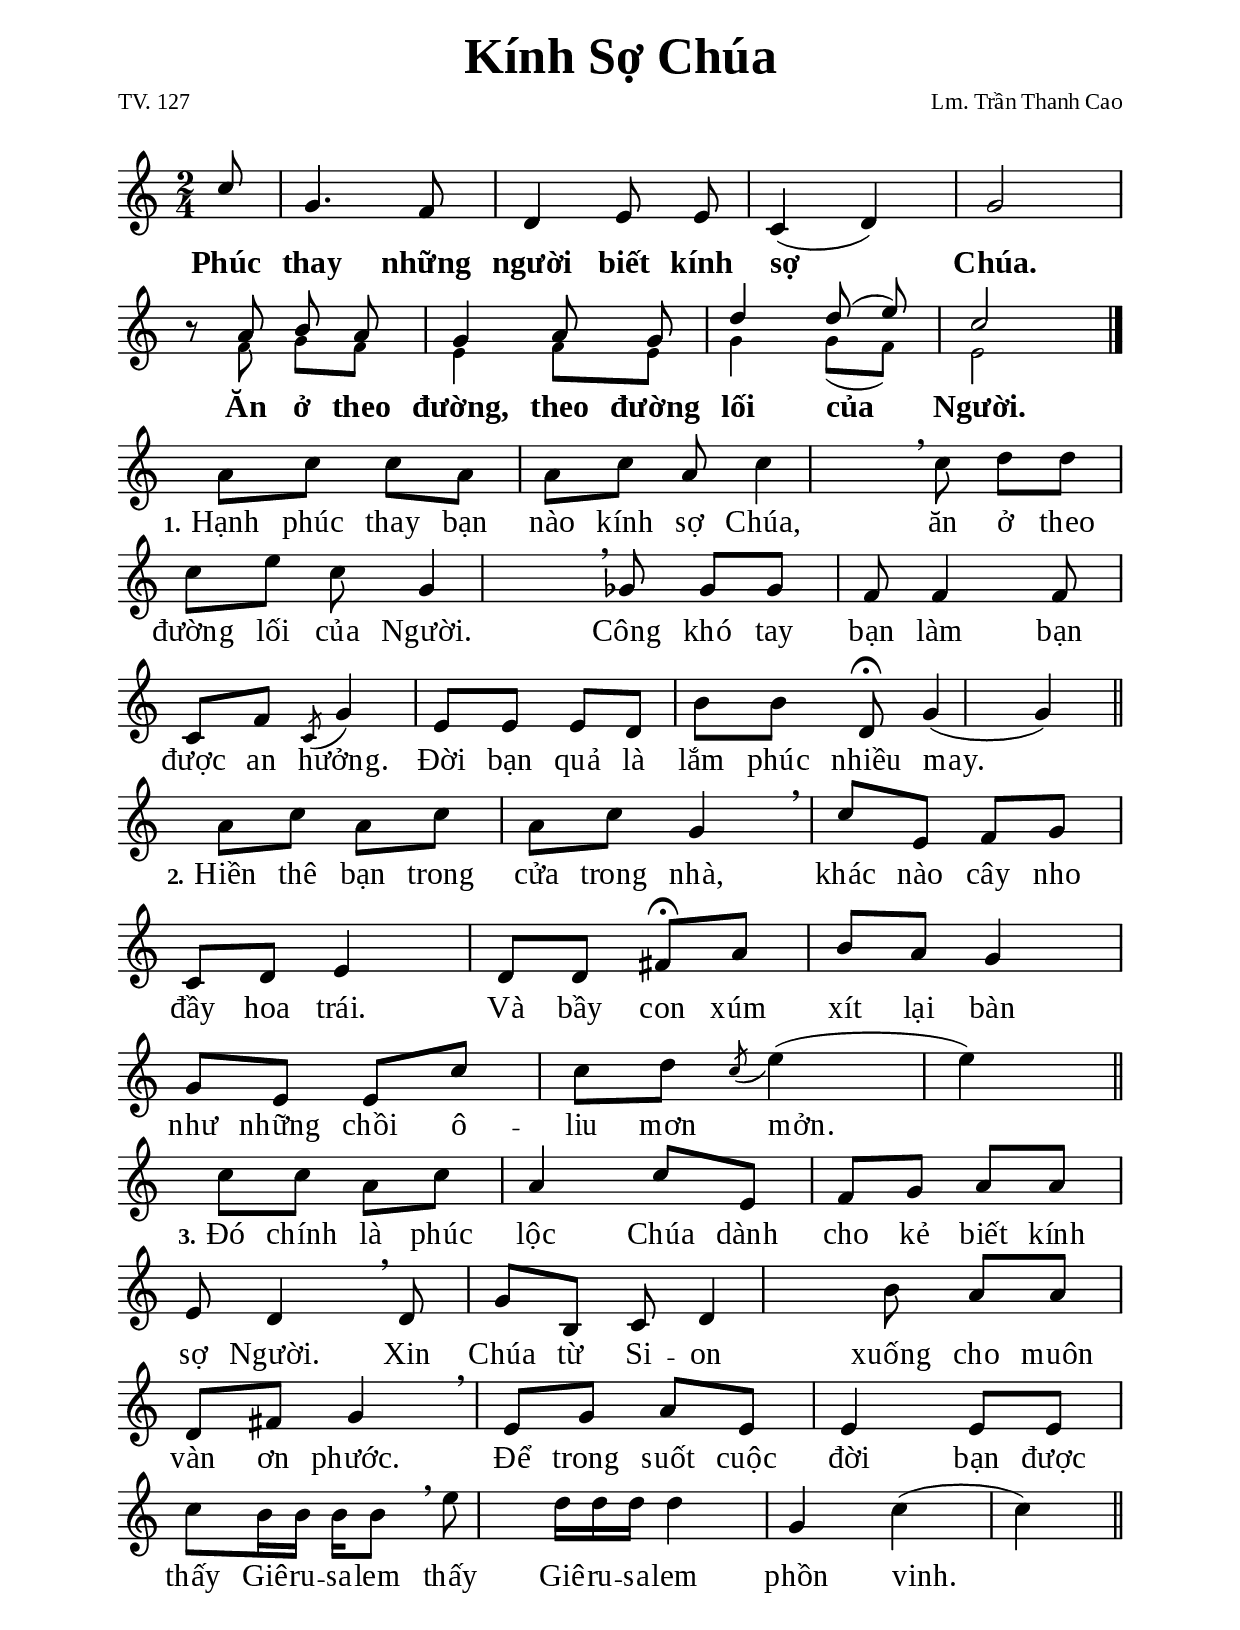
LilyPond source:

% Cài đặt chung
\version "2.20.0"
\include "english.ly"

\header {
  title = \markup { \fontsize #3 "Kính Sợ Chúa" }
  poet = "TV. 127"
  composer = "Lm. Trần Thanh Cao"
  arranger = " "
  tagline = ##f
}

\paper {
  #(set-paper-size "a4")
  top-margin = 15\mm
  bottom-margin = 15\mm
  left-margin = 20\mm
  right-margin = 20\mm
  indent = #0
  #(define fonts
    (make-pango-font-tree
      "Liberation Serif"
      "Liberation Serif"
      "Liberation Serif"
      (/ 20 20)))
  page-count = #1
}

% Nhạc điệp khúc
nhacDiepKhucSop= \relative c'' {
  \autoBeamOff
  \partial 8 c8 |
  g4. f8 |
  d4 e8 e |
  c4 _(d) |
  g2 |
  r8 a8 b a |
  g4 a8 g |
  d'4 d8 (e) |
  c2 \bar "|."
}

nhacDiepKhucBas = \relative c' {
  \skip 8
  \skip 2
  \skip 2
  \skip 2
  \skip 2
  r8 f g f |
  e4 f8 e |
  g4 g8 (f) |
  e2
}

% Nhạc phiên khúc
nhacPhienKhucMot = \relative c'' {
  a8 c c a a c a c4 \breathe
  c8 d d c e c g4 \breathe
  gf8 gf gf f f4 f8 c f \acciaccatura c8 g'4
  e8 e e d b' b d, \fermata g4 (g) \bar "||"
}

nhacPhienKhucHai = \relative c'' {
  a8 c a c a c g4 \breathe
  c8 e, f g c, d e4
  d8 d fs \fermata a b a g4
  g8 e e c' c d \acciaccatura c8 e4 (e) \bar "||"
}

nhacPhienKhucBa = \relative c'' {
  c8 c a c a4 c8 e, f g a a e d4 \breathe
  d8 g b, c d4
  b'8 a a d, fs g4 \breathe
  e8 g a e e4
  e8 e c' b16 b b b8 \breathe
  e d16 d d d4 g, c (c) \bar "||"
}

% Lời điệp khúc
loiDiepKhuc = \lyricmode {
  Phúc thay những người biết kính sợ Chúa.
  Ăn ở theo đường, theo đường lối của Người.
}

% Lời phiên khúc
loiPhienKhucMot = \lyricmode {
  \set stanza = #"1."
  Hạnh phúc thay bạn nào kính sợ Chúa,
  ăn ở theo đường lối của Người.
  Công khó tay bạn làm bạn được an hưởng.
  Đời bạn quả là lắm phúc nhiều may.
}

loiPhienKhucHai = \lyricmode {
  \set stanza = #"2."
  Hiền thê bạn trong cửa trong nhà,
  khác nào cây nho đầy hoa trái.
  Và bầy con xúm xít lại bàn
  như những chồi ô -- liu mơn mởn.
}

loiPhienKhucBa = \lyricmode {
  \set stanza = #"3."
  Đó chính là phúc lộc Chúa dành cho kẻ biết kính sợ Người.
  Xin Chúa từ Si -- on xuống cho muôn vàn ơn phước.
  Để trong suốt cuộc đời bạn được thấy Giê -- ru -- sa -- lem
  thấy Giê -- ru -- sa -- lem phồn vinh.
}


% Dàn trang
\score {
  \new ChoirStaff <<
    \new Staff = diepKhuc \with {
        \consists "Merge_rests_engraver"
        \magnifyStaff #(magstep +1)
      }
      <<
      \new Voice = beSop {
        \voiceOne \key c \major \time 2/4 \nhacDiepKhucSop
      }
      \new Voice = beBas {
        \override NoteHead.font-size = #-2
        \voiceTwo \key c \major \time 2/4 \nhacDiepKhucBas
      }
    >>
    \new Lyrics \lyricsto beSop \loiDiepKhuc
  >>
  \layout {
    \override Lyrics.LyricText.font-series = #'bold
    \override Lyrics.LyricText.font-size = #+3
    \override Lyrics.LyricSpace.minimum-distance = #2.0
    \override Score.BarNumber.break-visibility = ##(#f #f #f)
  }
}

\score {
  \new ChoirStaff <<
    \new Staff = phienKhuc \with {
        \magnifyStaff #(magstep +1)
      }
      <<
      \new Voice = beSop {
        \key c \major \time 2/4 \nhacPhienKhucMot
      }
    >>
    \new Lyrics \lyricsto beSop \loiPhienKhucMot
  >>
  \layout {
    \override Staff.TimeSignature.transparent = ##t
    \override Lyrics.LyricText.font-size = #+3
    \override Lyrics.LyricSpace.minimum-distance = #2.0
    \override Score.BarNumber.break-visibility = ##(#f #f #f)
    \set Score.barAlways = ##t
    \set Score.defaultBarType = ""
  } 
}

\score {
  \new ChoirStaff <<
    \new Staff = phienKhuc \with {
        \magnifyStaff #(magstep +1)
      }
      <<
      \new Voice = beSop {
        \key c \major \time 2/4 \nhacPhienKhucHai
      }
    >>
    \new Lyrics \lyricsto beSop \loiPhienKhucHai
  >>
  \layout {
    \override Staff.TimeSignature.transparent = ##t
    \override Lyrics.LyricText.font-size = #+3
    \override Lyrics.LyricSpace.minimum-distance = #2.0
    \override Score.BarNumber.break-visibility = ##(#f #f #f)
    \set Score.barAlways = ##t
    \set Score.defaultBarType = ""
  } 
}

\score {
  \new ChoirStaff <<
    \new Staff = phienKhuc \with {
        \magnifyStaff #(magstep +1)
      }
      <<
      \new Voice = beSop {
        \key c \major \time 2/4 \nhacPhienKhucBa
      }
    >>
    \new Lyrics \lyricsto beSop \loiPhienKhucBa
  >>
  \layout {
    \override Staff.TimeSignature.transparent = ##t
    \override Lyrics.LyricText.font-size = #+3
    \override Lyrics.LyricSpace.minimum-distance = #2.0
    \override Score.BarNumber.break-visibility = ##(#f #f #f)
    \set Score.barAlways = ##t
    \set Score.defaultBarType = ""
  } 
}
